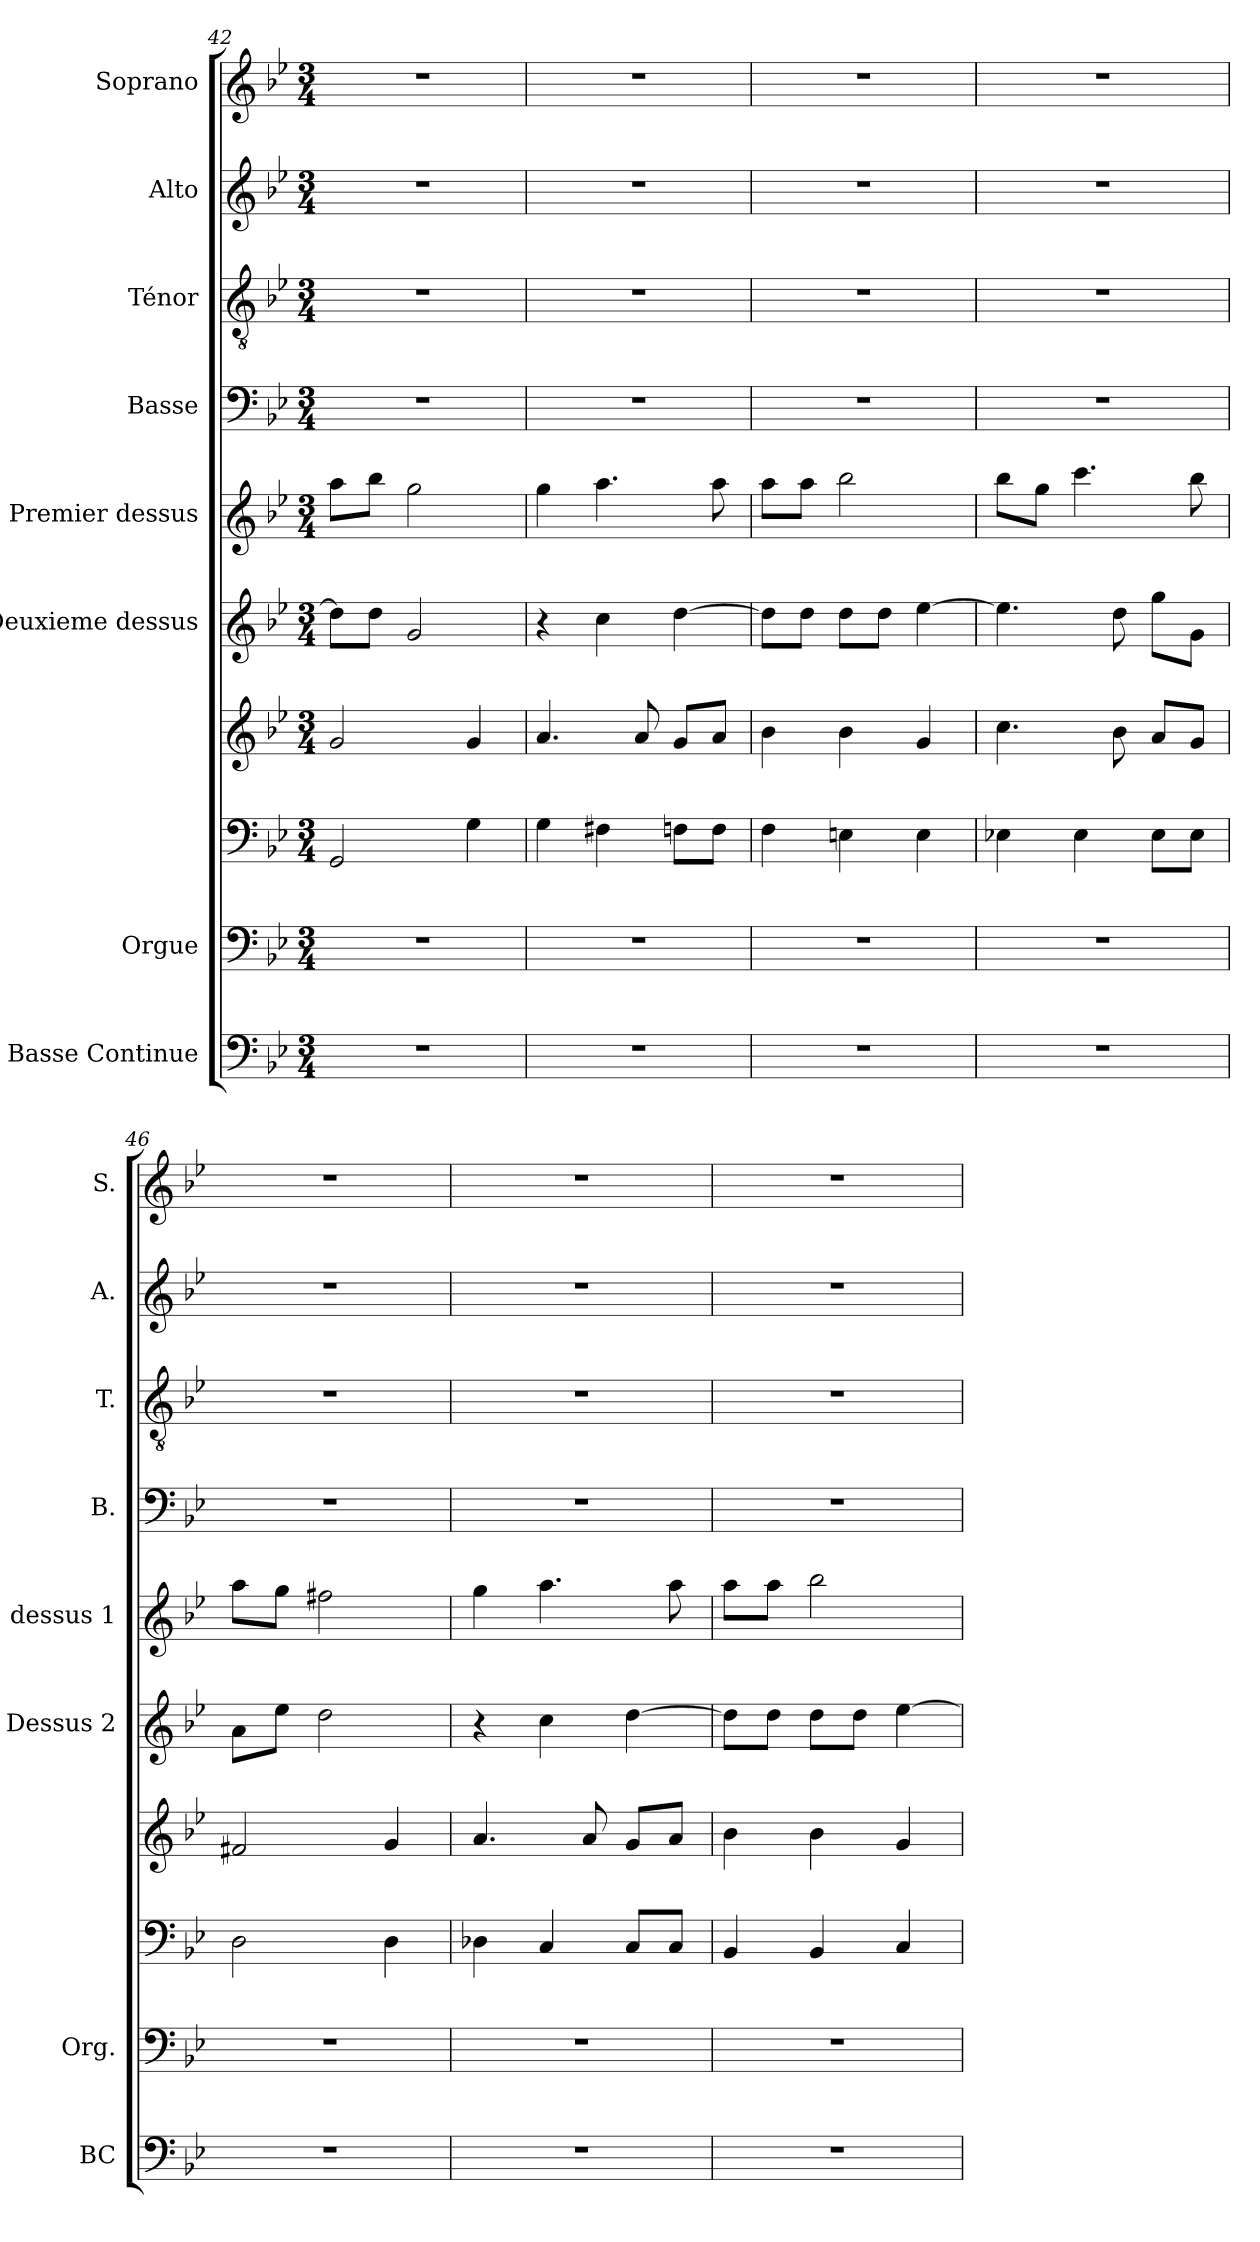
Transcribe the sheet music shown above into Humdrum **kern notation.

**kern	**kern	**kern	**kern	**kern	**kern	**kern	**kern	**kern	**kern
*part8	*part7	*part7	*part7	*part6	*part5	*part4	*part3	*part2	*part1
*staff10	*staff9	*staff8	*staff7	*staff6	*staff5	*staff4	*staff3	*staff2	*staff1
*I"Basse Continue	*I"Orgue	*	*	*I"Deuxieme dessus	*I"Premier dessus	*I"Basse	*I"Ténor	*I"Alto	*I"Soprano
*I'BC	*I'Org.	*	*	*I'Dessus 2	*I'dessus 1	*I'B.	*I'T.	*I'A.	*I'S.
!!LO:PB:g=z
*clefF4	*clefF4	*clefF4	*clefG2	*clefG2	*clefG2	*clefF4	*clefGv2	*clefG2	*clefG2
*k[b-e-]	*k[b-e-]	*k[b-e-]	*k[b-e-]	*k[b-e-]	*k[b-e-]	*k[b-e-]	*k[b-e-]	*k[b-e-]	*k[b-e-]
*M3/4	*M3/4	*M3/4	*M3/4	*M3/4	*M3/4	*M3/4	*M3/4	*M3/4	*M3/4
=42	=42	=42	=42	=42	=42	=42	=42	=42	=42
2.r	2.r	2GG/	2g/	8dd\L]	8aa\L	2.r	2.r	2.r	2.r
.	.	.	.	8dd\J	8bb-\J	.	.	.	.
.	.	.	.	2g	2gg	.	.	.	.
.	.	4G\	4g/	.	.	.	.	.	.
=43	=43	=43	=43	=43	=43	=43	=43	=43	=43
2.r	2.r	4G\	4.a/	4r	4gg	2.r	2.r	2.r	2.r
.	.	4F#X\	.	4cc	4.aa	.	.	.	.
.	.	.	8a/	.	.	.	.	.	.
.	.	8Fn\L	8g/L	[4dd	.	.	.	.	.
.	.	8F\J	8a/J	.	8aa	.	.	.	.
=44	=44	=44	=44	=44	=44	=44	=44	=44	=44
2.r	2.r	4F\	4b-\	8dd\L]	8aa\L	2.r	2.r	2.r	2.r
.	.	.	.	8dd\J	8aa\J	.	.	.	.
.	.	4En\	4b-\	8dd\L	2bb-	.	.	.	.
.	.	.	.	8dd\J	.	.	.	.	.
.	.	4E\	4g/	[4ee-	.	.	.	.	.
=45	=45	=45	=45	=45	=45	=45	=45	=45	=45
2.r	2.r	4E-X\	4.cc\	4.ee-]	8bb-\L	2.r	2.r	2.r	2.r
.	.	.	.	.	8gg\J	.	.	.	.
.	.	4E-\	.	.	4.ccc	.	.	.	.
.	.	.	8b-\	8dd	.	.	.	.	.
.	.	8E-\L	8a/L	8gg\L	.	.	.	.	.
.	.	8E-\J	8g/J	8g\J	8bb-	.	.	.	.
=46	=46	=46	=46	=46	=46	=46	=46	=46	=46
2.r	2.r	2D\	2f#X/	8a\L	8aa\L	2.r	2.r	2.r	2.r
.	.	.	.	8ee-\J	8gg\J	.	.	.	.
.	.	.	.	2dd	2ff#X	.	.	.	.
.	.	4D\	4g/	.	.	.	.	.	.
=47	=47	=47	=47	=47	=47	=47	=47	=47	=47
2.r	2.r	4D-X\	4.a/	4r	4gg	2.r	2.r	2.r	2.r
.	.	4C/	.	4cc	4.aa	.	.	.	.
.	.	.	8a/	.	.	.	.	.	.
.	.	8C/L	8g/L	[4dd	.	.	.	.	.
.	.	8C/J	8a/J	.	8aa	.	.	.	.
=48	=48	=48	=48	=48	=48	=48	=48	=48	=48
2.r	2.r	4BB-/	4b-\	8dd\L]	8aa\L	2.r	2.r	2.r	2.r
.	.	.	.	8dd\J	8aa\J	.	.	.	.
.	.	4BB-/	4b-\	8dd\L	2bb-	.	.	.	.
.	.	.	.	8dd\J	.	.	.	.	.
.	.	4C/	4g/	[4ee-	.	.	.	.	.
=	=	=	=	=	=	=	=	=	=
*-	*-	*-	*-	*-	*-	*-	*-	*-	*-
